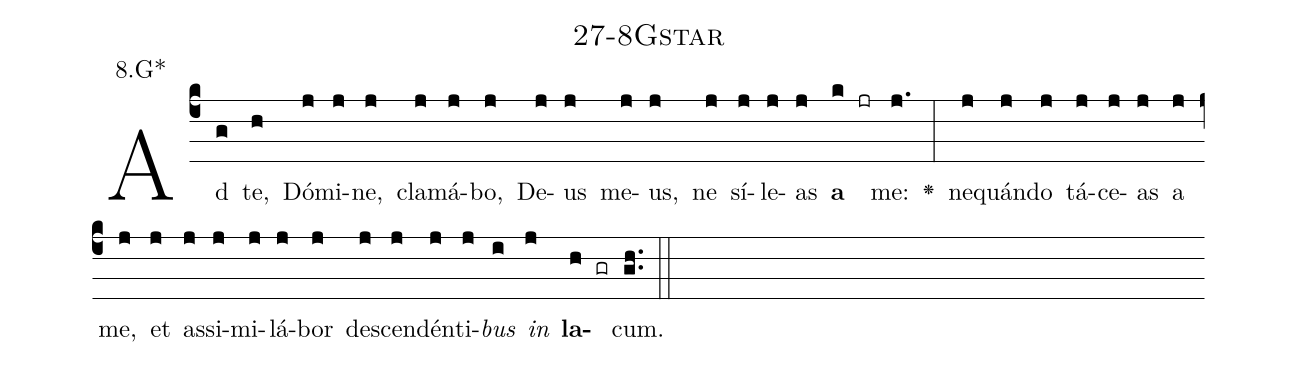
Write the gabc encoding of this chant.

name: 27-8Gstar;
annotation: 8.G*;
%%
(c4)Ad(g) te,(h) Dó(j)mi(j)ne,(j) cla(j)má(j)bo,(j) De(j)us(j) me(j)us,(j) ne(j) sí(j)le(j)as(j) <b>a</b>(k jr) me:(j.) <v>\greheightstar</v>(:) ne(j)quán(j)do(j) tá(j)ce(j)as(j) a(j) me,(j) et(j) as(j)si(j)mi(j)lá(j)bor(j) de(j)scen(j)dén(j)ti(j)<i>bus</i>(i) <i>in</i>(j) <b>la</b>(h gr)cum.(gh..) (::)


%E(j) u(j) o(i) u(j) a(h) e.(gh..) (::)
